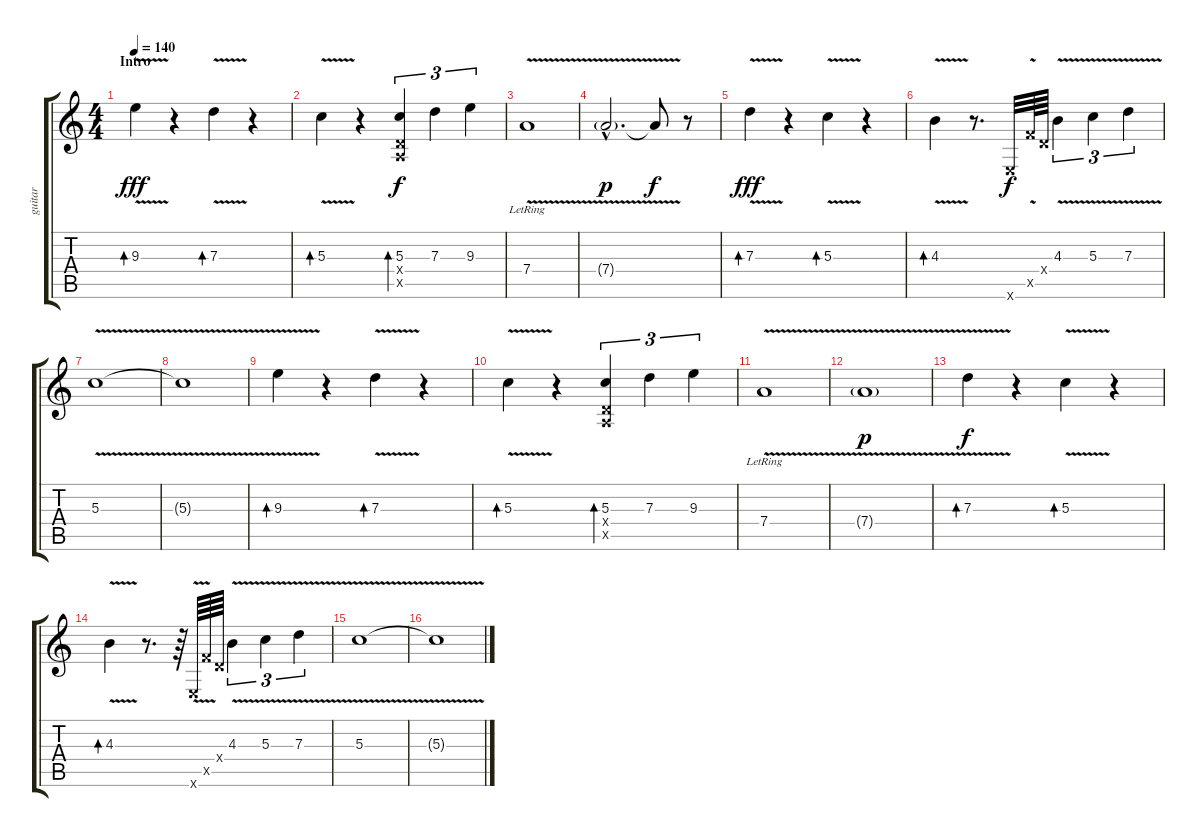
\track ("guitar" "guitar") {instrument overdrivenguitar}
\staff {score tabs}
\tuning (E4 B3 G3 D3 A2 E2) {hide}
\ts (4 4)
\section ("" "Intro")
\tempo 140
\clef g2
\ks c
9.3{v}.4{bd 120 dy fff instrument overdrivenguitar} r.4 7.3{v}.4{bd 120} r.4 |
5.3{v}.4{bd 120} r.4 (5.3 0.4{x} 0.5{x}).4{tu (3 2) bd 120 dy f} 7.3.4{tu (3 2)} 9.3.4{tu (3 2)} |
7.4{v lr}.1 |
7.4{v g hac}.2{d dy p} 7.4{t}.8{dy f} r.8 |
7.3{v}.4{bd 120 dy fff} r.4 5.3{v}.4{bd 120} r.4 |
4.3{v}.4{bd 120} r.8{d} 0.6{x}.32{dy f} 8.5{v x}.64 0.4{x}.64 4.3{v}.4{tu (3 2)} 5.3{v}.4{tu (3 2)} 7.3{v}.4{tu (3 2)} |
5.3{v}.1 |
5.3{v t}.1 |
9.3{v}.4{bd 120} r.4 7.3{v}.4{bd 120} r.4 |
5.3{v}.4{bd 120} r.4 (5.3 0.4{x} 0.5{x}).4{tu (3 2) bd 120} 7.3.4{tu (3 2)} 9.3.4{tu (3 2)} |
7.4{v lr}.1 |
7.4{v g}.1{dy p} |
7.3{v}.4{bd 120 dy f} r.4 5.3{v}.4{bd 120} r.4 |
4.3{v}.4{bd 120} r.8{d} r.64 0.6{v x}.64 8.5{v x}.64 0.4{x}.64 4.3{v}.4{tu (3 2)} 5.3{v}.4{tu (3 2)} 7.3{v}.4{tu (3 2)} |
5.3{v}.1 |
5.3{t}.1
